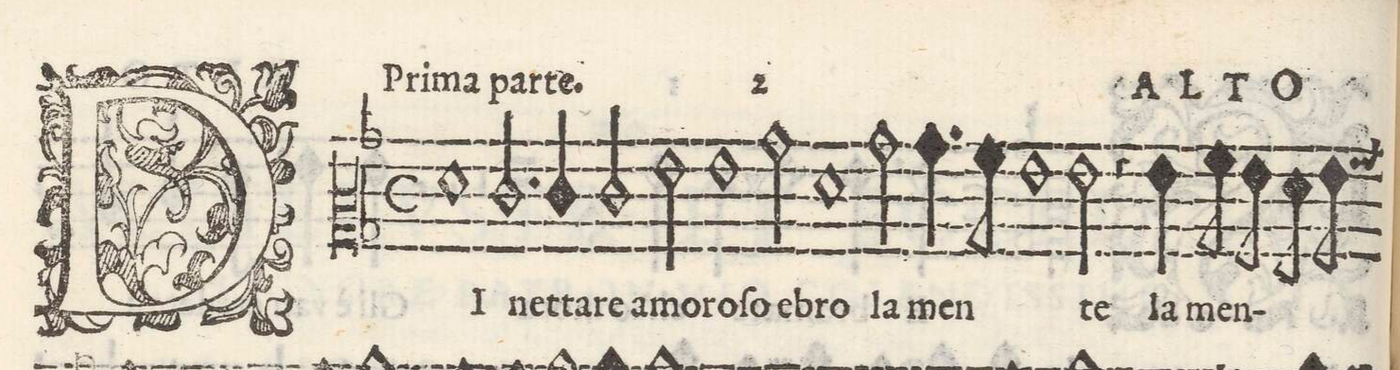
**kern	**text
*I"ALTO	*
*clefC2	*
*k[b-]	*
*met(c)	*
*M4/4	*
1f	DI
=2-	=2-
2.e/	net-
4e/	-ta-
=3-	=3-
2e/	-re
2g\	amo-
=4-	=4-
1g	-ro-
=5-	=5-
2b-\	-ſo
1f\	ebro
=6-	=6-
2b-\	la-
=7-	=7-
4.b-\	-men-
8a\	.
1g\	.
=8-	=8-
2g\	te
=9-	=9-
4r	.
4g\	la-
8a\	-men-
8g\	.
8f\	.
8g\	.
=10-	=10-
*-	*-
